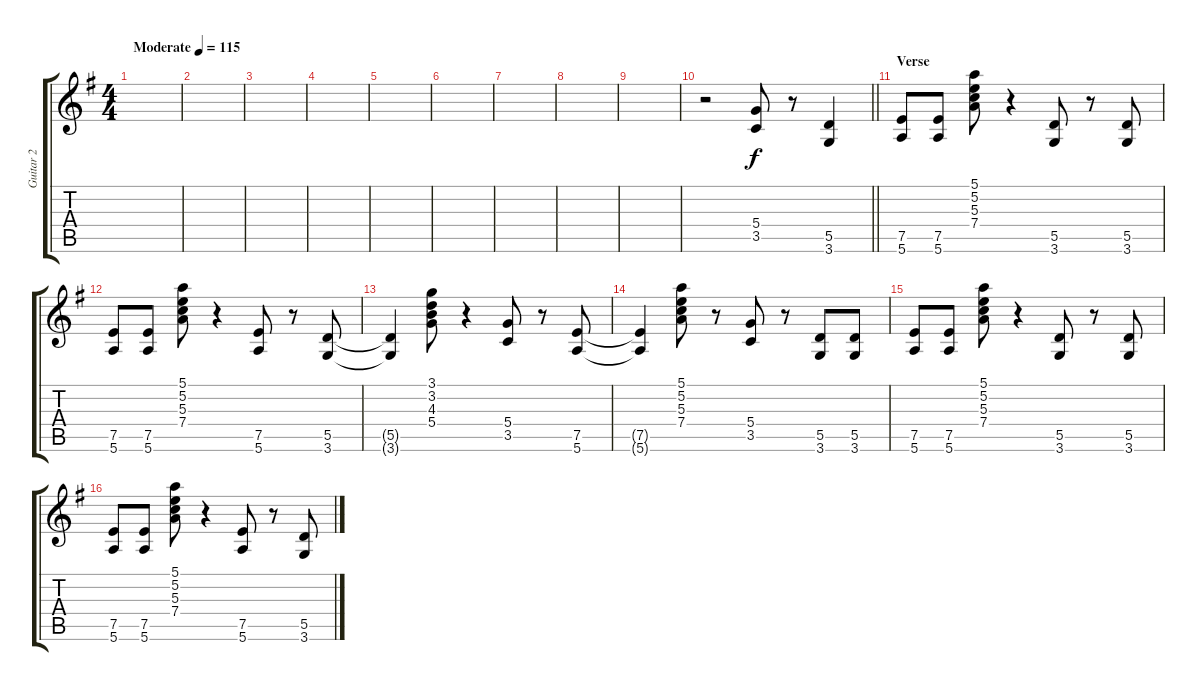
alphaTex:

\track ("Guitar 2" "Guitar 2") {instrument overdrivenguitar}
\staff {score tabs}
\tuning (E4 B3 G3 D3 A2 E2) {hide}
\ts (4 4)
\tempo (115 "Moderate")
\clef g2
\ks g
|
|
|
|
|
|
|
|
|
\barLineRight lightlight
r.2 (5.4 3.5).8 r.8 (5.5 3.6).4 |
\section ("" "Verse")
(7.5 5.6).8 (7.5 5.6).8 (5.1 5.2 5.3 7.4).8 r.4 (5.5 3.6).8 r.8 (5.5 3.6).8 |
(7.5 5.6).8 (7.5 5.6).8 (5.1 5.2 5.3 7.4).8 r.4 (7.5 5.6).8 r.8 (5.5 3.6).8 |
(5.5{t} 3.6{t}).4 (3.1 3.2 4.3 5.4).8 r.4 (5.4 3.5).8 r.8 (7.5 5.6).8 |
(7.5{t} 5.6{t}).4 (5.1 5.2 5.3 7.4).8 r.8 (5.4 3.5).8 r.8 (5.5 3.6).8 (5.5 3.6).8 |
(7.5 5.6).8 (7.5 5.6).8 (5.1 5.2 5.3 7.4).8 r.4 (5.5 3.6).8 r.8 (5.5 3.6).8 |
(7.5 5.6).8 (7.5 5.6).8 (5.1 5.2 5.3 7.4).8 r.4 (7.5 5.6).8 r.8 (5.5 3.6).8
